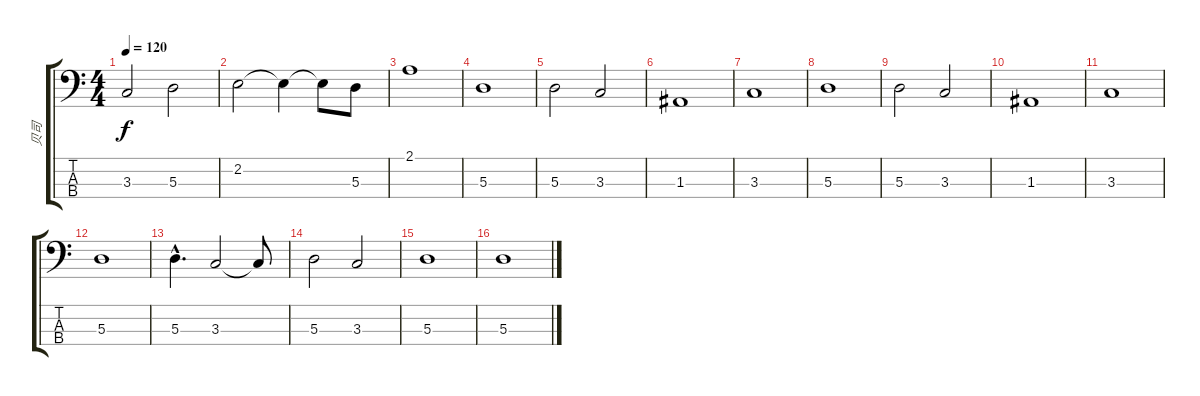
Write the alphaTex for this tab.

\track ("贝司" "贝司") {instrument electricbassfinger}
\staff {score tabs}
\tuning (G2 D2 A1 E1) {hide}
\ts (4 4)
\tempo 120
\clef f4
\ks c
3.3.2{dy f} 5.3.2 |
2.2.2 2.2{t}.4 2.2{t}.8 5.3.8 |
2.1.1 |
5.3.1 |
5.3.2 3.3.2 |
1.3.1 |
3.3.1 |
5.3.1 |
5.3.2 3.3.2 |
1.3.1 |
3.3.1 |
5.3.1 |
5.3{hac}.4{d} 3.3.2 3.3{t}.8 |
5.3.2 3.3.2 |
5.3.1 |
5.3.1
